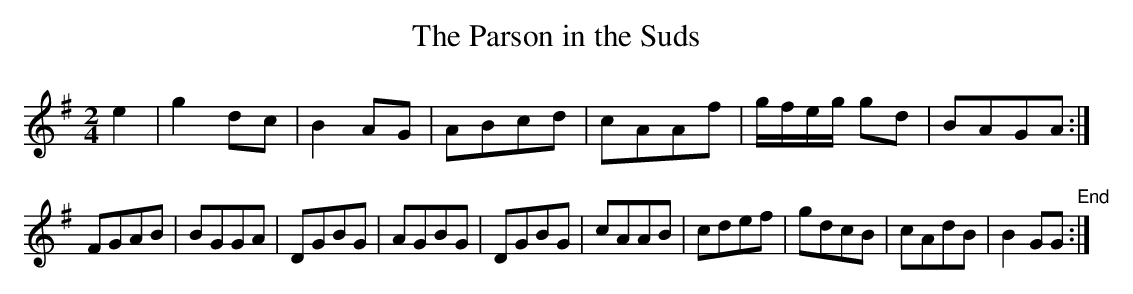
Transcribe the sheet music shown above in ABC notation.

X:1
T:The Parson in the Suds
L:1/8
M:2/4
K:G
e2|g2dc|B2AG|ABcd|cAAf|g/f/e/g/ gd|BAGA:|
FGAB|BGGA|DGBG|AGBG|DGBG|cAAB|cdef|gdcB|cAdB|B2GG"End":|]
